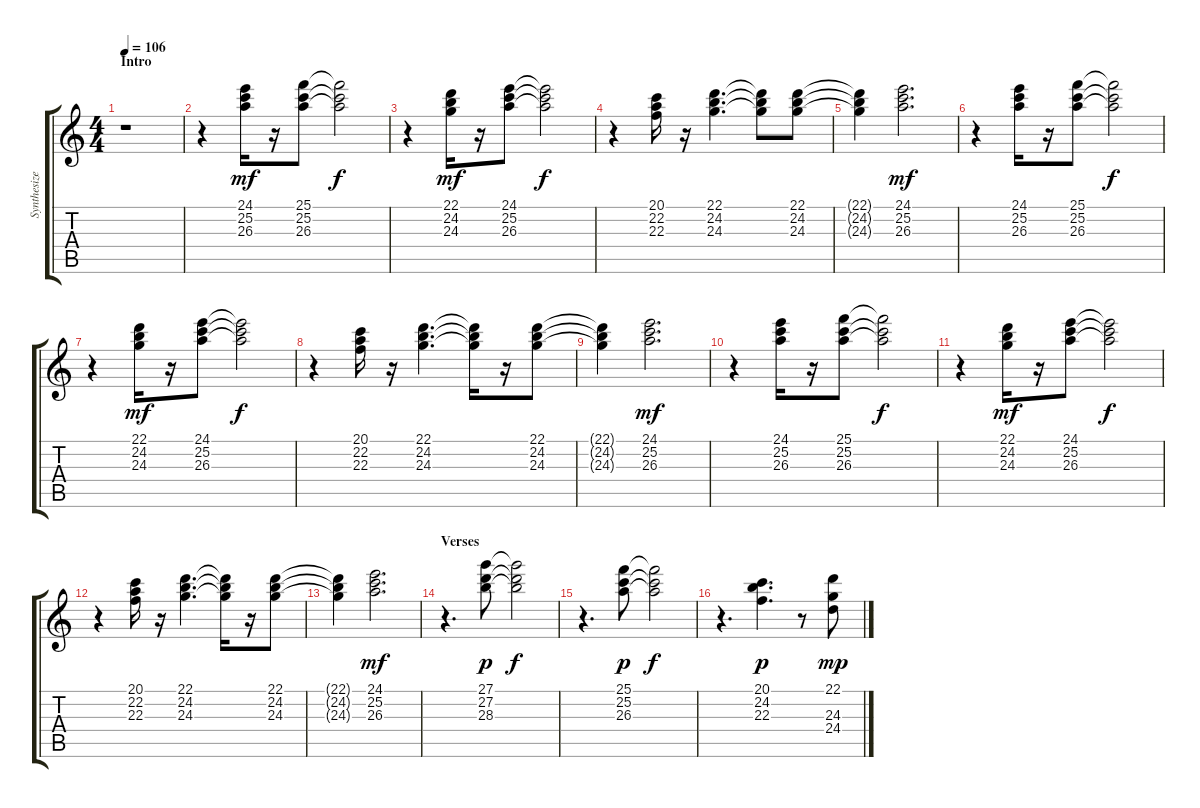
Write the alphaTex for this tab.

\track ("Synthesizer I" "Synthesize") {instrument pad3polysynth}
\staff {score tabs}
\tuning (E4 B3 G3 D3 A2 E2) {hide}
\ts (4 4)
\section ("" "Intro")
\tempo 106
\clef g2
\ks c
r.1{dy mf instrument pad3polysynth} |
r.4 (24.1 25.2 26.3).16 r.16 (25.1 25.2 26.3).8 (25.1{t} 25.2{t} 26.3{t}).2{dy f} |
r.4 (22.1 24.2 24.3).16{dy mf} r.16 (24.1 25.2 26.3).8 (24.1{t} 25.2{t} 26.3{t}).2{dy f} |
r.4 (20.1 22.2 22.3).16 r.16 (22.1 24.2 24.3).4{d} (22.1{t} 24.2{t} 24.3{t}).8 (22.1 24.2 24.3).8 |
(22.1{t} 24.2{t} 24.3{t}).4 (24.1 25.2 26.3).2{d dy mf} |
r.4 (24.1 25.2 26.3).16 r.16 (25.1 25.2 26.3).8 (25.1{t} 25.2{t} 26.3{t}).2{dy f} |
r.4 (22.1 24.2 24.3).16{dy mf} r.16 (24.1 25.2 26.3).8 (24.1{t} 25.2{t} 26.3{t}).2{dy f} |
r.4 (20.1 22.2 22.3).16 r.16 (22.1 24.2 24.3).4{d} (22.1{t} 24.2{t} 24.3{t}).16 r.16 (22.1 24.2 24.3).8 |
(22.1{t} 24.2{t} 24.3{t}).4 (24.1 25.2 26.3).2{d dy mf} |
r.4 (24.1 25.2 26.3).16 r.16 (25.1 25.2 26.3).8 (25.1{t} 25.2{t} 26.3{t}).2{dy f} |
r.4 (22.1 24.2 24.3).16{dy mf} r.16 (24.1 25.2 26.3).8 (24.1{t} 25.2{t} 26.3{t}).2{dy f} |
r.4 (20.1 22.2 22.3).16 r.16 (22.1 24.2 24.3).4{d} (22.1{t} 24.2{t} 24.3{t}).16 r.16 (22.1 24.2 24.3).8 |
(22.1{t} 24.2{t} 24.3{t}).4 (24.1 25.2 26.3).2{d dy mf} |
\section ("" "Verses")
r.4{d} (27.1 27.2 28.3).8{dy p} (27.1{t} 27.2{t} 28.3{t}).2{dy f} |
r.4{d} (25.1 25.2 26.3).8{dy p} (25.1{t} 25.2{t} 26.3{t}).2{dy f} |
r.4{d} (20.1 24.2 22.3).4{d dy p} r.8 (22.1 24.3 24.4).8{dy mp}
